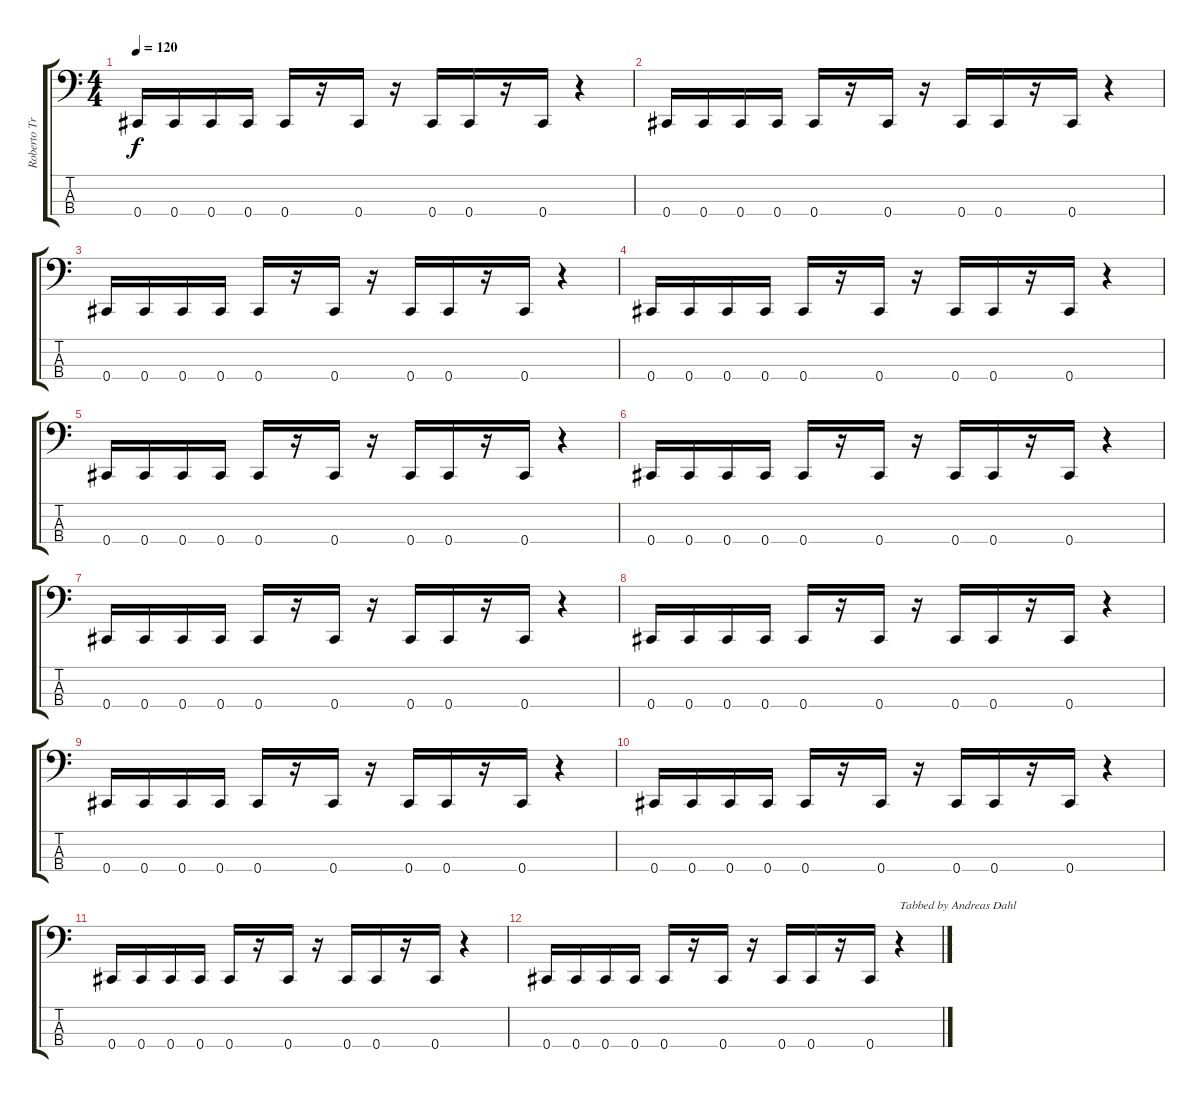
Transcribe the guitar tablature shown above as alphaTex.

\track ("Roberto Trujillo" "Roberto Tr") {instrument electricbassfinger}
\staff {score tabs}
\tuning (Gb2 Db2 Ab1 Db1) {hide}
\ts (4 4)
\tempo 120
\clef f4
\ks c
0.4.16{dy f} 0.4.16 0.4.16 0.4.16 0.4.16 r.16 0.4.16 r.16 0.4.16 0.4.16 r.16 0.4.16 r.4 |
0.4.16 0.4.16 0.4.16 0.4.16 0.4.16 r.16 0.4.16 r.16 0.4.16 0.4.16 r.16 0.4.16 r.4 |
0.4.16 0.4.16 0.4.16 0.4.16 0.4.16 r.16 0.4.16 r.16 0.4.16 0.4.16 r.16 0.4.16 r.4 |
0.4.16 0.4.16 0.4.16 0.4.16 0.4.16 r.16 0.4.16 r.16 0.4.16 0.4.16 r.16 0.4.16 r.4 |
0.4.16 0.4.16 0.4.16 0.4.16 0.4.16 r.16 0.4.16 r.16 0.4.16 0.4.16 r.16 0.4.16 r.4 |
0.4.16 0.4.16 0.4.16 0.4.16 0.4.16 r.16 0.4.16 r.16 0.4.16 0.4.16 r.16 0.4.16 r.4 |
0.4.16 0.4.16 0.4.16 0.4.16 0.4.16 r.16 0.4.16 r.16 0.4.16 0.4.16 r.16 0.4.16 r.4 |
0.4.16 0.4.16 0.4.16 0.4.16 0.4.16 r.16 0.4.16 r.16 0.4.16 0.4.16 r.16 0.4.16 r.4 |
0.4.16 0.4.16 0.4.16 0.4.16 0.4.16 r.16 0.4.16 r.16 0.4.16 0.4.16 r.16 0.4.16 r.4 |
0.4.16 0.4.16 0.4.16 0.4.16 0.4.16 r.16 0.4.16 r.16 0.4.16 0.4.16 r.16 0.4.16 r.4 |
0.4.16 0.4.16 0.4.16 0.4.16 0.4.16 r.16 0.4.16 r.16 0.4.16 0.4.16 r.16 0.4.16 r.4 |
0.4.16 0.4.16 0.4.16 0.4.16 0.4.16 r.16 0.4.16 r.16 0.4.16 0.4.16 r.16 0.4.16 r.4{txt "Tabbed by Andreas Dahl"}
